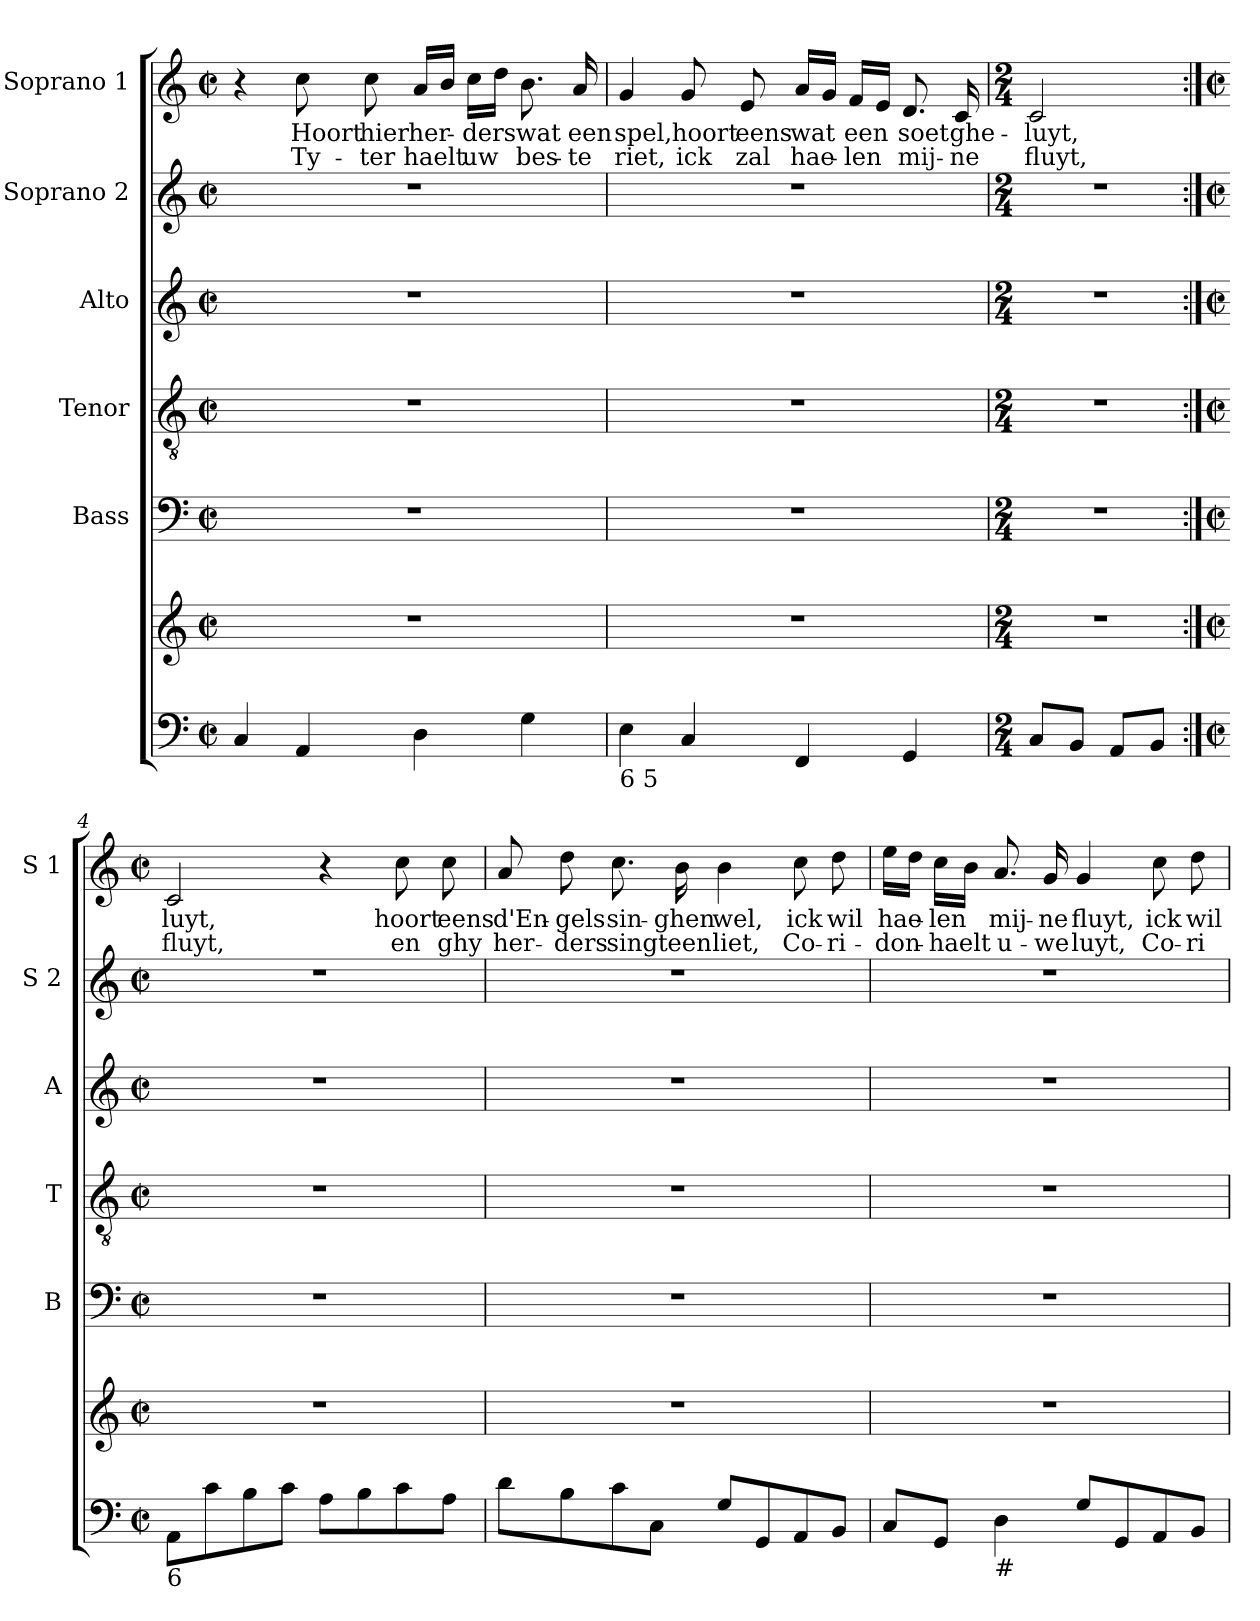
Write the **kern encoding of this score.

**kern	**kern	**kern	**kern	**kern	**kern	**kern	**text	**text
*part6	*part6	*part5	*part4	*part3	*part2	*part1	*part1	*part1
*staff7	*staff6	*staff5	*staff4	*staff3	*staff2	*staff1	*staff1	*staff1
*	*	*I"Bass	*I"Tenor	*I"Alto	*I"Soprano 2	*I"Soprano 1	*	*
*	*	*I'B	*I'T	*I'A	*I'S 2	*I'S 1	*	*
*clefF4	*clefG2	*clefF4	*clefGv2	*clefG2	*clefG2	*clefG2	*	*
*k[]	*k[]	*k[]	*k[]	*k[]	*k[]	*k[]	*	*
*C:	*C:	*C:	*C:	*C:	*C:	*C:	*	*
*M2/2	*M2/2	*M2/2	*M2/2	*M2/2	*M2/2	*M2/2	*	*
*met(c|)	*met(c|)	*met(c|)	*met(c|)	*met(c|)	*met(c|)	*met(c|)	*	*
=1	=1	=1	=1	=1	=1	=1	=1	=1
4C/	1r	1r	1r	1r	1r	4r	.	.
4AA/	.	.	.	.	.	8cc\	Hoort	Ty-
.	.	.	.	.	.	8cc\	hier	-ter
4D\	.	.	.	.	.	16a/LL	her-	haelt
.	.	.	.	.	.	16b/JJ	.	.
.	.	.	.	.	.	16cc\LL	-ders	uw
.	.	.	.	.	.	16dd\JJ	.	.
4G\	.	.	.	.	.	8.b\	wat	bes-
.	.	.	.	.	.	16a/	een	-te
=2	=2	=2	=2	=2	=2	=2	=2	=2
!LO:TX:b:t=6   5	!	!	!	!	!	!	!	!
4E\	1r	1r	1r	1r	1r	4g/	spel,	riet,
4C/	.	.	.	.	.	8g/	hoort	ick
.	.	.	.	.	.	8e/	eens	zal
4FF/	.	.	.	.	.	16a/LL	wat	hae-
.	.	.	.	.	.	16g/JJ	.	.
.	.	.	.	.	.	16f/LL	een	-len
.	.	.	.	.	.	16e/JJ	.	.
4GG/	.	.	.	.	.	8.d/	soet	mij-
.	.	.	.	.	.	16c/	ghe-	-ne
=3	=3	=3	=3	=3	=3	=3	=3	=3
*M2/4	*M2/4	*M2/4	*M2/4	*M2/4	*M2/4	*M2/4	*	*
8C/L	2r	2r	2r	2r	2r	2c/	-luyt,	fluyt,
8BB/J	.	.	.	.	.	.	.	.
8AA/L	.	.	.	.	.	.	.	.
8BB/J	.	.	.	.	.	.	.	.
=4:|!	=4:|!	=4:|!	=4:|!	=4:|!	=4:|!	=4:|!	=4:|!	=4:|!
*M2/2	*M2/2	*M2/2	*M2/2	*M2/2	*M2/2	*M2/2	*	*
*met(c|)	*met(c|)	*met(c|)	*met(c|)	*met(c|)	*met(c|)	*met(c|)	*	*
!LO:TX:b:t=6	!	!	!	!	!	!	!	!
8AA\L	1r	1r	1r	1r	1r	2c/	luyt,	fluyt,
8c\	.	.	.	.	.	.	.	.
8B\	.	.	.	.	.	.	.	.
8c\J	.	.	.	.	.	.	.	.
8A\L	.	.	.	.	.	4ra	.	.
8B\	.	.	.	.	.	.	.	.
8c\	.	.	.	.	.	8cc\	hoort	en
8A\J	.	.	.	.	.	8cc\	eens	ghy
!!LO:LB:g=z
=5	=5	=5	=5	=5	=5	=5	=5	=5
8d\L	1r	1r	1r	1r	1r	8a/	d'En-	her-
8B\	.	.	.	.	.	8dd\	-gels	-ders
8c\	.	.	.	.	.	8.cc\	sin-	singt
8C\J	.	.	.	.	.	.	.	.
.	.	.	.	.	.	16b\	-ghen	een
8G/L	.	.	.	.	.	4b\	wel,	liet,
8GG/	.	.	.	.	.	.	.	.
8AA/	.	.	.	.	.	8cc\	ick	Co-
8BB/J	.	.	.	.	.	8dd\	wil	-ri-
=6	=6	=6	=6	=6	=6	=6	=6	=6
8C/L	1r	1r	1r	1r	1r	16ee\LL	hae-	-don-
.	.	.	.	.	.	16dd\JJ	.	.
8GG/J	.	.	.	.	.	16cc\LL	-len	-haelt
.	.	.	.	.	.	16b\JJ	.	.
!LO:TX:b:t=#	!	!	!	!	!	!	!	!
4D\	.	.	.	.	.	8.a/	mij-	u-
.	.	.	.	.	.	16g/	-ne	-we
8G/L	.	.	.	.	.	4g/	fluyt,	luyt,
8GG/	.	.	.	.	.	.	.	.
8AA/	.	.	.	.	.	8cc\	ick	Co-
8BB/J	.	.	.	.	.	8dd\	wil	-ri
=	=	=	=	=	=	=	=	=
*-	*-	*-	*-	*-	*-	*-	*-	*-
